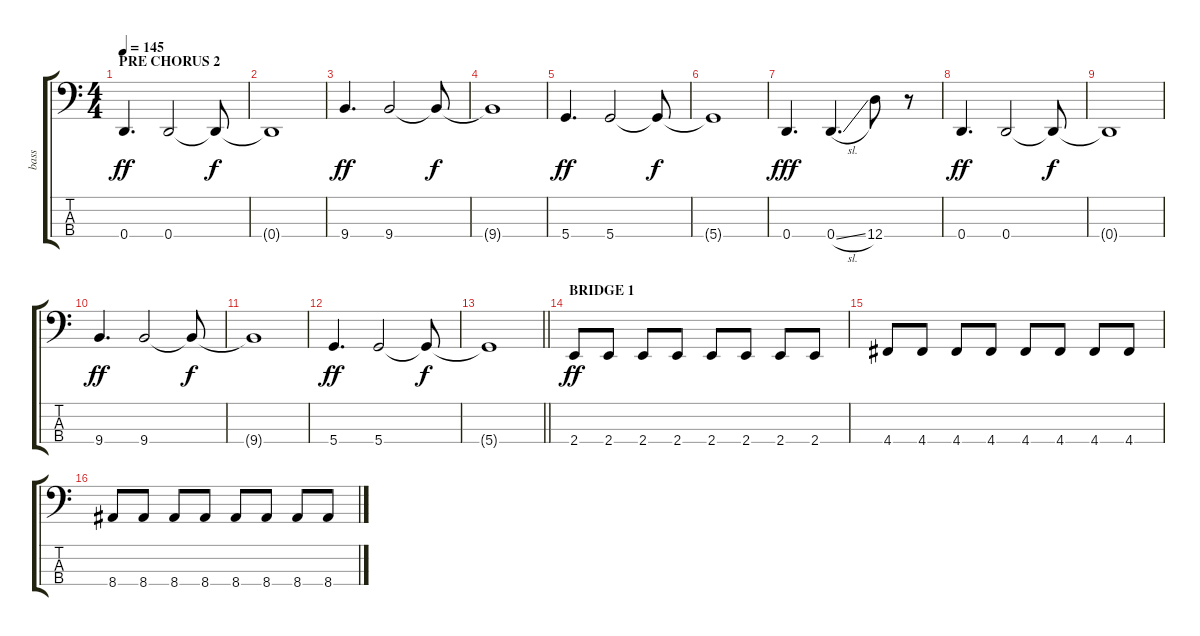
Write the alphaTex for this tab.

\track ("bass" "bass") {instrument electricbasspick}
\staff {score tabs}
\tuning (G2 D2 A1 D1) {hide}
\ts (4 4)
\section ("" "PRE CHORUS 2")
\tempo 145
\clef f4
\ks c
0.4.4{d dy ff} 0.4.2 0.4{t}.8{dy f} |
0.4{t}.1 |
9.4.4{d dy ff} 9.4.2 9.4{t}.8{dy f} |
9.4{t}.1 |
5.4.4{d dy ff} 5.4.2 5.4{t}.8{dy f} |
5.4{t}.1 |
0.4.4{d dy fff} 0.4{sl}.4{d} 12.4.8 r.8 |
0.4.4{d dy ff} 0.4.2 0.4{t}.8{dy f} |
0.4{t}.1 |
9.4.4{d dy ff} 9.4.2 9.4{t}.8{dy f} |
9.4{t}.1 |
5.4.4{d dy ff} 5.4.2 5.4{t}.8{dy f} |
\barLineRight lightlight
5.4{t}.1 |
\section ("" "BRIDGE 1")
2.4.8{dy ff} 2.4.8 2.4.8 2.4.8 2.4.8 2.4.8 2.4.8 2.4.8 |
4.4.8 4.4.8 4.4.8 4.4.8 4.4.8 4.4.8 4.4.8 4.4.8 |
8.4.8 8.4.8 8.4.8 8.4.8 8.4.8 8.4.8 8.4.8 8.4.8
